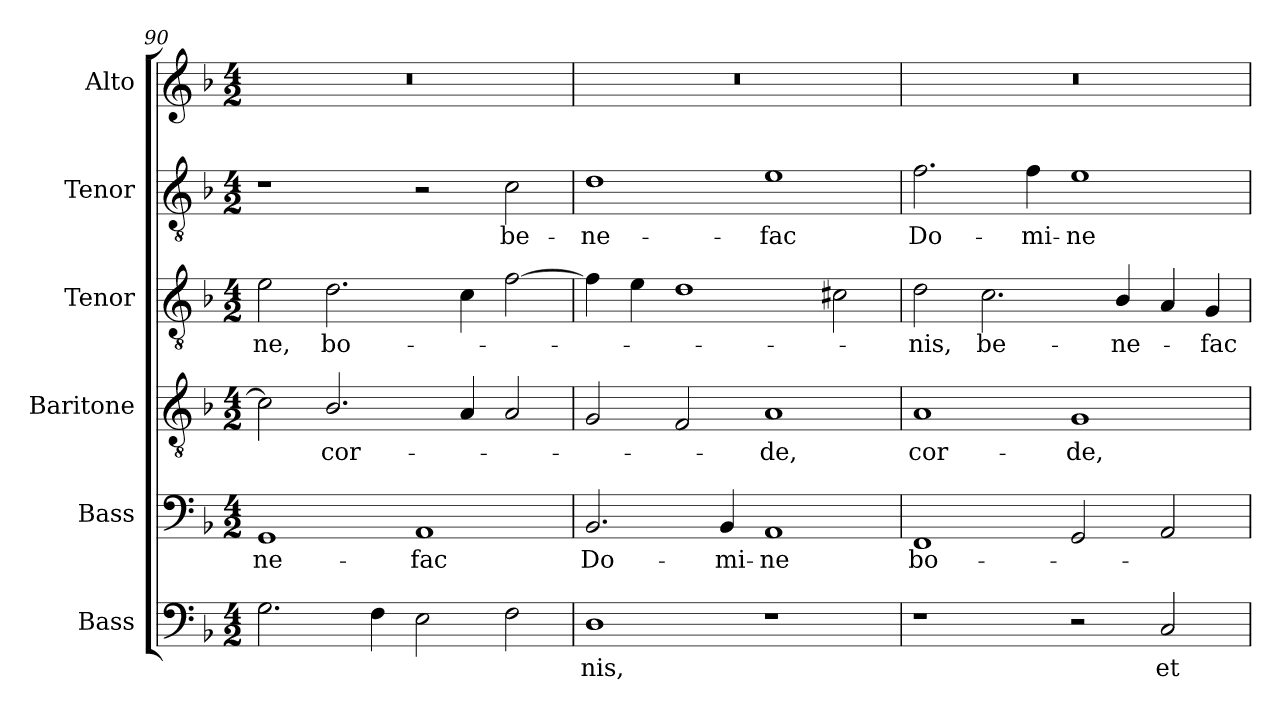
**kern	**text	**kern	**text	**kern	**text	**kern	**text	**kern	**text	**kern
*part6	*part6	*part5	*part5	*part4	*part4	*part3	*part3	*part2	*part2	*part1
*staff6	*staff6	*staff5	*staff5	*staff4	*staff4	*staff3	*staff3	*staff2	*staff2	*staff1
*I"Bass	*	*I"Bass	*	*I"Baritone	*	*I"Tenor	*	*I"Tenor	*	*I"Alto
*I'B.	*	*I'B.	*	*	*	*I'T.	*	*I'T.	*	*I'A.
*clefF4	*	*clefF4	*	*clefGv2	*	*clefGv2	*	*clefGv2	*	*clefG2
*	*	*	*	*ITrd7c12	*	*ITrd7c12	*	*ITrd7c12	*	*
*k[b-]	*	*k[b-]	*	*k[b-]	*	*k[b-]	*	*k[b-]	*	*k[b-]
*F:	*	*F:	*	*F:	*	*F:	*	*F:	*	*F:
*M4/2	*	*M4/2	*	*M4/2	*	*M4/2	*	*M4/2	*	*M4/2
=90	=90	=90	=90	=90	=90	=90	=90	=90	=90	=90
!	!	!	!LO:LY:b:color=#000000	!	!	!	!	!	!	!
!	!	!	!	!	!	!	!LO:LY:b:color=#000000	!	!	!LO:N:vis=1
2.Gi\	.	1GGi	-ne-	2Ci\]	.	2Ei\	-ne,	1r	.	0r
!	!	!	!	!	!LO:LY:b:color=#000000	!	!	!	!	!
!	!	!	!	!	!	!	!LO:LY:b:color=#000000	!	!	!
.	.	.	.	2.BB-i/	cor-	2.Di\	bo-	.	.	.
4Fi\	.	.	.	.	.	.	.	.	.	.
!	!	!	!LO:LY:b:color=#000000	!	!	!	!	!	!	!
2Ei\	.	1AAi	-fac	.	.	.	.	2r	.	.
.	.	.	.	4AAi/	.	4Ci\	.	.	.	.
!	!	!	!	!	!	!	!	!	!LO:LY:b:color=#000000	!
2Fi\	.	.	.	2AAi/	.	[2Fi\	.	2Ci\	be-	.
=91	=91	=91	=91	=91	=91	=91	=91	=91	=91	=91
!	!LO:LY:b:color=#000000	!	!	!	!	!	!	!	!	!
!	!	!	!LO:LY:b:color=#000000	!	!	!	!	!	!	!
!	!	!	!	!	!	!	!	!	!LO:LY:b:color=#000000	!LO:N:vis=1
1Di	-nis,	2.BB-i/	Do-	2GGi/	.	4Fi\]	.	1Di	-ne-	0r
.	.	.	.	.	.	4Ei\	.	.	.	.
.	.	.	.	2FFi/	.	1Di	.	.	.	.
!	!	!	!LO:LY:b:color=#000000	!	!	!	!	!	!	!
.	.	4BB-i/	-mi-	.	.	.	.	.	.	.
!	!	!	!LO:LY:b:color=#000000	!	!	!	!	!	!	!
!	!	!	!	!	!LO:LY:b:color=#000000	!	!	!	!	!
!	!	!	!	!	!	!	!	!	!LO:LY:b:color=#000000	!
1r	.	1AAi	-ne	1AAi	-de,	.	.	1Ei	-fac	.
.	.	.	.	.	.	2C#Xi\	.	.	.	.
!!LO:LB:g=z
=92	=92	=92	=92	=92	=92	=92	=92	=92	=92	=92
!	!	!	!LO:LY:b:color=#000000	!	!	!	!	!	!	!
!	!	!	!	!	!LO:LY:b:color=#000000	!	!	!	!	!
!	!	!	!	!	!	!	!LO:LY:b:color=#000000	!	!	!
!	!	!	!	!	!	!	!	!	!LO:LY:b:color=#000000	!LO:N:vis=1
1r	.	1FFi	bo-	1AAi	cor-	2Di\	-nis,	2.Fi\	Do-	0r
!	!	!	!	!	!	!	!LO:LY:b:color=#000000	!	!	!
.	.	.	.	.	.	2.Ci\	be-	.	.	.
!	!	!	!	!	!	!	!	!	!LO:LY:b:color=#000000	!
.	.	.	.	.	.	.	.	4Fi\	-mi-	.
!	!	!	!	!	!LO:LY:b:color=#000000	!	!	!	!	!
!	!	!	!	!	!	!	!	!	!LO:LY:b:color=#000000	!
2r	.	2GGi/	.	1GGi	-de,	.	.	1Ei	-ne	.
!	!	!	!	!	!	!	!LO:LY:b:color=#000000	!	!	!
.	.	.	.	.	.	4BB-i/	-ne-	.	.	.
!	!LO:LY:b:color=#000000	!	!	!	!	!	!	!	!	!
2Ci/	et	2AAi/	.	.	.	4AAi/	.	.	.	.
!	!	!	!	!	!	!	!LO:LY:b:color=#000000	!	!	!
.	.	.	.	.	.	4GGi/	-fac	.	.	.
=	=	=	=	=	=	=	=	=	=	=
*-	*-	*-	*-	*-	*-	*-	*-	*-	*-	*-
